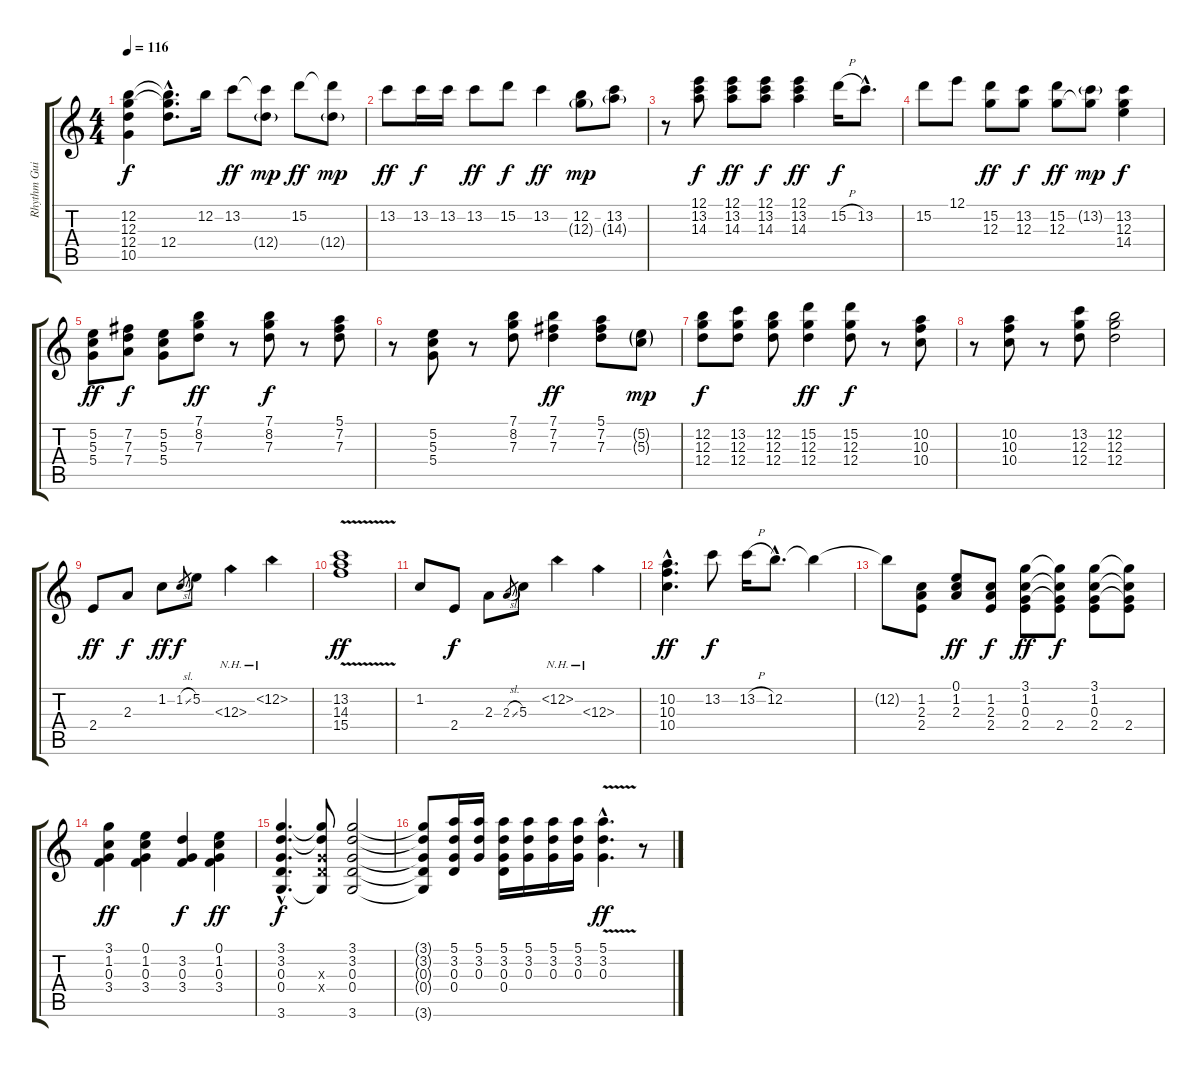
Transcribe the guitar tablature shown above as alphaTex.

\track ("Rhythm Guitar 1" "Rhythm Gui") {instrument distortionguitar}
\staff {score tabs}
\tuning (E4 B3 G3 D3 A2 E2) {hide}
\ts (4 4)
\tempo 116
\clef g2
\ks c
(12.2 12.3 12.4 10.5).4{dy f} (12.2{hac t} 12.3{hac t} 12.4{hac}).8{d} 12.2.16 13.2.8{dy ff} (13.2{t} 12.4{g}).8{dy mp} 15.2.8{dy ff} (15.2{t} 12.4{g}).8{dy mp} |
13.2.8{dy ff} 13.2.16{dy f} 13.2.16 13.2.8{dy ff} 15.2.8{dy f} 13.2.4{dy ff} (12.2 12.3{g}).8{dy mp} (13.2 14.3{g}).8 |
r.8 (12.1 13.2 14.3).8{dy f} (12.1 13.2 14.3).8{dy ff} (12.1 13.2 14.3).8{dy f} (12.1 13.2 14.3).4{dy ff} 15.2{h}.16{dy f} 13.2{hac}.8{d} |
15.2.8 12.1.8 (15.2 12.3).8{dy ff} (13.2 12.3).8{dy f} (15.2 12.3).8{dy ff} (13.2{g} 12.3{t}).8{dy mp} (13.2 12.3 14.4).4{dy f} |
(5.2 5.3 5.4).8{dy ff} (7.2 7.3 7.4).8{dy f} (5.2 5.3 5.4).8 (7.1 8.2 7.3).8{dy ff} r.8 (7.1 8.2 7.3).8{dy f} r.8 (5.1 7.2 7.3).8 |
r.8 (5.2 5.3 5.4).8 r.8 (7.1 8.2 7.3).8 (7.1 7.2 7.3).4{dy ff} (5.1 7.2 7.3).8 (5.2{g} 5.3{g}).8{dy mp} |
(12.2 12.3 12.4).8{dy f} (13.2 12.3 12.4).8 (12.2 12.3 12.4).8 (15.2 12.3 12.4).4{dy ff} (15.2 12.3 12.4).8{dy f} r.8 (10.2 10.3 10.4).8 |
r.8 (10.2 10.3 10.4).8 r.8 (13.2 12.3 12.4).8 (12.2 12.3 12.4).2 |
2.4.8{dy ff} 2.3.8{dy f} 1.2.8{dy ff} 1.2{sl}.8{gr dy f} 5.2.8 12.3{nh}.4 12.2{nh}.4 |
(13.2{v} 14.3{v} 15.4{v}).1{dy ff} |
1.2.8 2.4.8{dy f} 2.3.8 2.3{sl}.8{gr} 5.3.8 12.2{nh}.4 12.3{nh}.4 |
(10.2{hac} 10.3{hac} 10.4{hac}).4{d dy ff} 13.2.8{dy f} 13.2{h}.16 12.2{hac}.8{d} 12.2{t}.4 |
12.2{t}.8 (1.2 2.3 2.4).8 (0.1 1.2 2.3).8{dy ff} (1.2 2.3 2.4).8{dy f} (3.1 1.2 0.3 2.4).8{dy ff} (3.1{t} 1.2{t} 0.3{t} 2.4).8{dy f} (3.1 1.2 0.3 2.4).8 (3.1{t} 1.2{t} 0.3{t} 2.4).8 |
(3.1 1.2 0.3 3.4).4{dy ff} (0.1 1.2 0.3 3.4).4 (3.2 0.3 3.4).4{dy f} (0.1 1.2 0.3 3.4).4{dy ff} |
(3.1{hac} 3.2{hac} 0.3{hac} 0.4{hac} 3.6{hac}).4{d dy f} (3.1{t} 3.2{t} 0.3{x} 0.4{x} 3.6{t}).8 (3.1 3.2 0.3 0.4 3.6).2 |
(3.1{t} 3.2{t} 0.3{t} 0.4{t} 3.6{t}).8 (5.1 3.2 0.3 0.4).16 (5.1 3.2 0.3).16 (5.1 3.2 0.3 0.4).16 (5.1 3.2 0.3).16 (5.1 3.2 0.3).16 (5.1 3.2 0.3).16 (5.1{v hac} 3.2{v hac} 0.3{v hac}).4{d dy ff} r.8
